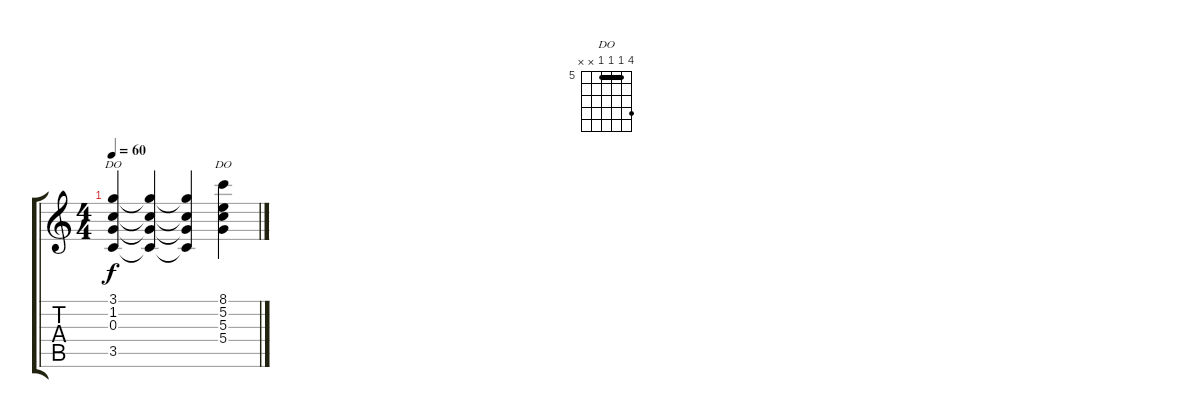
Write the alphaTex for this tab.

\track "" {instrument acousticguitarnylon}
\staff {score tabs}
\tuning (E4 B3 G3 D3 A2 E2) {hide}
\chord ("DO" 3 1 0 2 3 x)
\chord ("DO" 8 5 5 5 x x) {firstfret 5 barre 5}
\ts (4 4)
\tempo 60
\clef g2
\ks c
(3.1 1.2 0.3 3.5).4{ch "DO" dy f} (3.1{t} 1.2{t} 0.3{t} 3.5{t}).4 (3.1{t} 1.2{t} 0.3{t} 3.5{t}).4 (8.1 5.2 5.3 5.4).4{ch "DO"}
